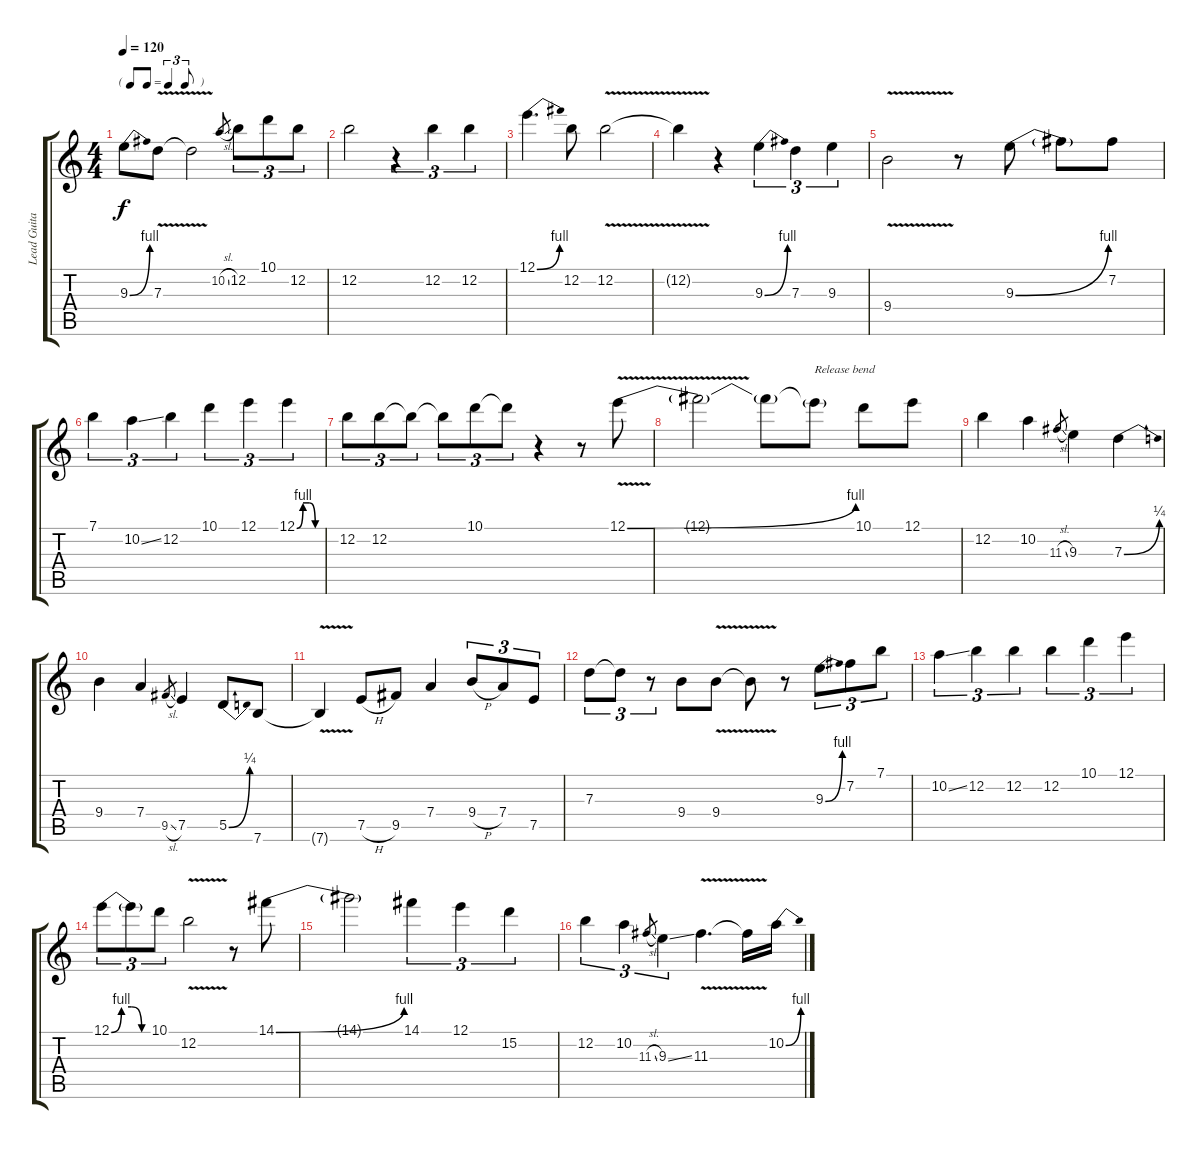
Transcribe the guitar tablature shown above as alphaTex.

\track ("Lead Guitar (Gilmour)" "Lead Guita") {instrument overdrivenguitar}
\staff {score tabs}
\tuning (E4 B3 G3 D3 A2 E2) {hide}
\ts (4 4)
\tf triplet8th
\tempo 120
\clef g2
\ks c
9.3{be (bend 0 0 60 4)}.8{dy f} 7.3{v}.8 7.3{t}.2 10.2{sl}.8{gr} 12.2.8{tu (3 2)} 10.1.8{tu (3 2)} 12.2.8{tu (3 2)} |
12.2.2 r.4{tu (3 2)} 12.2.4{tu (3 2)} 12.2.4{tu (3 2)} |
12.1{be (bend 0 0 60 4)}.4{d} 12.2.8 12.2{v}.2 |
12.2{t}.4 r.4 9.3{be (bend 0 0 60 4)}.4{tu (3 2)} 7.3.4{tu (3 2)} 9.3.4{tu (3 2)} |
9.4{v}.2 r.8 9.3{be (bend 0 0 60 4)}.8 9.3{t}.8 7.2.8 |
7.1.4{tu (3 2)} 10.2{ss}.4{tu (3 2)} 12.2.4{tu (3 2)} 10.1.4{tu (3 2)} 12.1.4{tu (3 2)} 12.1{be (custom 0 0 15 4 30 4 45 0 60 0)}.4{tu (3 2)} |
12.2.8{tu (3 2)} 12.2.8{tu (3 2)} 12.2{t}.8{tu (3 2)} 12.2{t}.8{tu (3 2)} 10.1.8{tu (3 2)} 10.1{t}.8{tu (3 2)} r.4 r.8 12.1{be (bend 0 0 60 4) v}.8 |
12.1{t}.2 12.1{t}.8 12.1{t}.8{txt "Release bend"} 10.1.8 12.1.8 |
12.2.4 10.2.4 11.3{sl}.8{gr} 9.3.4 7.3{be (bend 0 0 60 1)}.4 |
9.4.4 7.4.4 9.5{sl}.8{gr} 7.5.4 5.5{be (bend 0 0 60 1)}.8 7.6.8 |
7.6{v t}.4 7.5{h}.8 9.5.8 7.4.4 9.4{h}.8{tu (3 2)} 7.4.8{tu (3 2)} 7.5.8{tu (3 2)} |
7.3.8{tu (3 2)} 7.3{t}.8{tu (3 2)} r.8{tu (3 2)} 9.4.8 9.4{v}.8 9.4{v t}.8 r.8 9.3{be (bend 0 0 60 4)}.8{tu (3 2)} 7.2.8{tu (3 2)} 7.1.8{tu (3 2)} |
10.2{ss}.4{tu (3 2)} 12.2.4{tu (3 2)} 12.2.4{tu (3 2)} 12.2.4{tu (3 2)} 10.1.4{tu (3 2)} 12.1.4{tu (3 2)} |
12.1{be (custom 0 0 15 4 30 4 45 0 60 0)}.8{tu (3 2)} 12.1{t}.8{tu (3 2)} 10.1.8{tu (3 2)} 12.2{v}.2 r.8 14.1{be (bend 0 0 60 4)}.8 |
14.1{t}.2 14.1.4{tu (3 2)} 12.1.4{tu (3 2)} 15.2.4{tu (3 2)} |
12.2.4{tu (3 2)} 10.2.4{tu (3 2)} 11.3{sl}.8{gr} 9.3{ss}.4{tu (3 2)} 11.3{v}.4{d} 11.3{t}.16 10.2{be (bend 0 0 60 4)}.16
